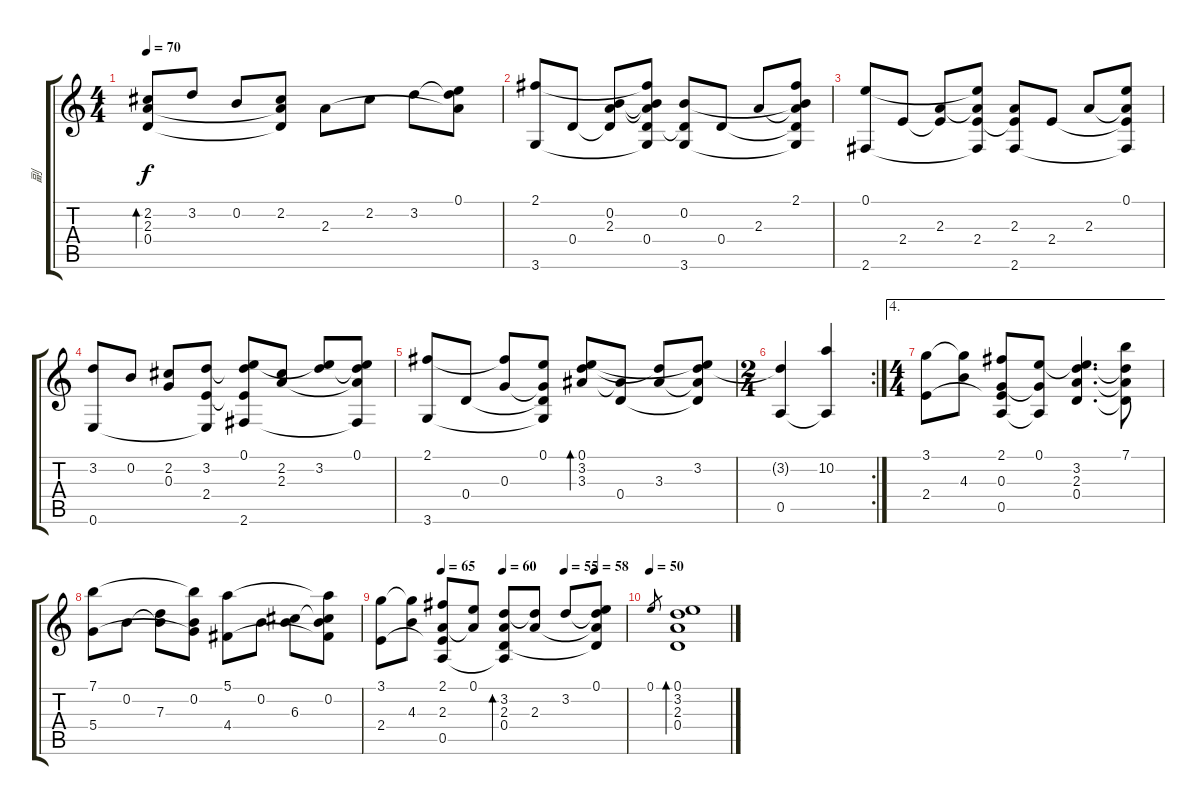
\track ("副" "副") {instrument acousticguitarnylon}
\staff {score tabs}
\tuning (E4 B3 G3 D3 A2 E2) {hide}
\ts (4 4)
\tempo 70
\clef g2
\ks c
(2.2 2.3 0.4).8{bd 60 dy f} 3.2.8 0.2.8 (2.2 2.3{t} 0.4{t}).8 2.3.8 2.2.8 3.2.8 (0.1 3.2{t} 2.3{t}).8 |
(2.1 3.6).8 0.4.8 (0.2 2.3 0.4{t}).8 (2.1{t} 0.2{t} 2.3{t} 0.4 3.6{t}).8 (0.2 0.4{t} 3.6).8 0.4.8 2.3.8 (2.1 0.2{t} 2.3{t} 0.4{t} 3.6{t}).8 |
(0.1 2.6).8 2.4.8 (2.3 2.4{t}).8 (0.1{t} 2.3{t} 2.4 2.6{t}).8 (2.3 2.4{t} 2.6).8 2.4.8 2.3.8 (0.1 2.3{t} 2.4{t} 2.6{t}).8 |
(3.2 0.6).8 0.2.8 (2.2 0.3).8 (3.2 2.4 0.6{t}).8 (0.1 3.2{t} 2.4{t} 2.6).8 (2.2 2.3).8 (0.1{t} 3.2).8 (0.1 3.2{t} 2.3{t} 2.6{t}).8 |
(2.1 3.6).8{txt ""} 0.4.8 (2.1{t} 0.3).8 (0.1 0.3{t} 0.4{t} 3.6{t}).8 (0.1 3.2 3.3).8{bd 60} (3.3{t} 0.4).8 (3.2{t} 3.3).8 (0.1{t} 3.2 3.3{t} 0.4{t}).8 |
\rc 2
\ts (2 4)
(3.2{t} 0.5).4 (10.2 0.5{t}).4 |
\ae 4
\ts (4 4)
(3.1 2.4).8 (3.1{t} 4.3).8 (2.1 0.3 2.4{t} 0.5).8 (0.1 0.3{t} 0.5{t}).8 (0.1{t} 3.2 2.3 0.4).4{d} (7.1 3.2{t} 2.3{t} 0.4{t}).8 |
(7.1 5.4).8 0.2.8 (0.2{t} 7.3).8 (7.1{t} 0.2 5.4{t}).8 (5.1 4.4).8 0.2.8 (0.2{t} 6.3).8 (5.1{t} 0.2 6.3{t} 4.4{t}).8 |
\tempo (65 0.25)
\tempo (60 0.5)
\tempo (55 0.75)
\tempo (58 0.875)
(3.1 2.4).8 (3.1{t} 4.3).8 (2.1 2.3 2.4{t} 0.5).8 (0.1 2.3{t}).8 (3.2 2.3 0.4 0.5{t}).8{bd 60} (3.2{t} 2.3).8 3.2.8 (0.1 3.2{t} 2.3{t} 0.4{t}).8 |
\tempo 50
0.1.8{gr} (0.1 3.2 2.3 0.4).1{bd 240}
